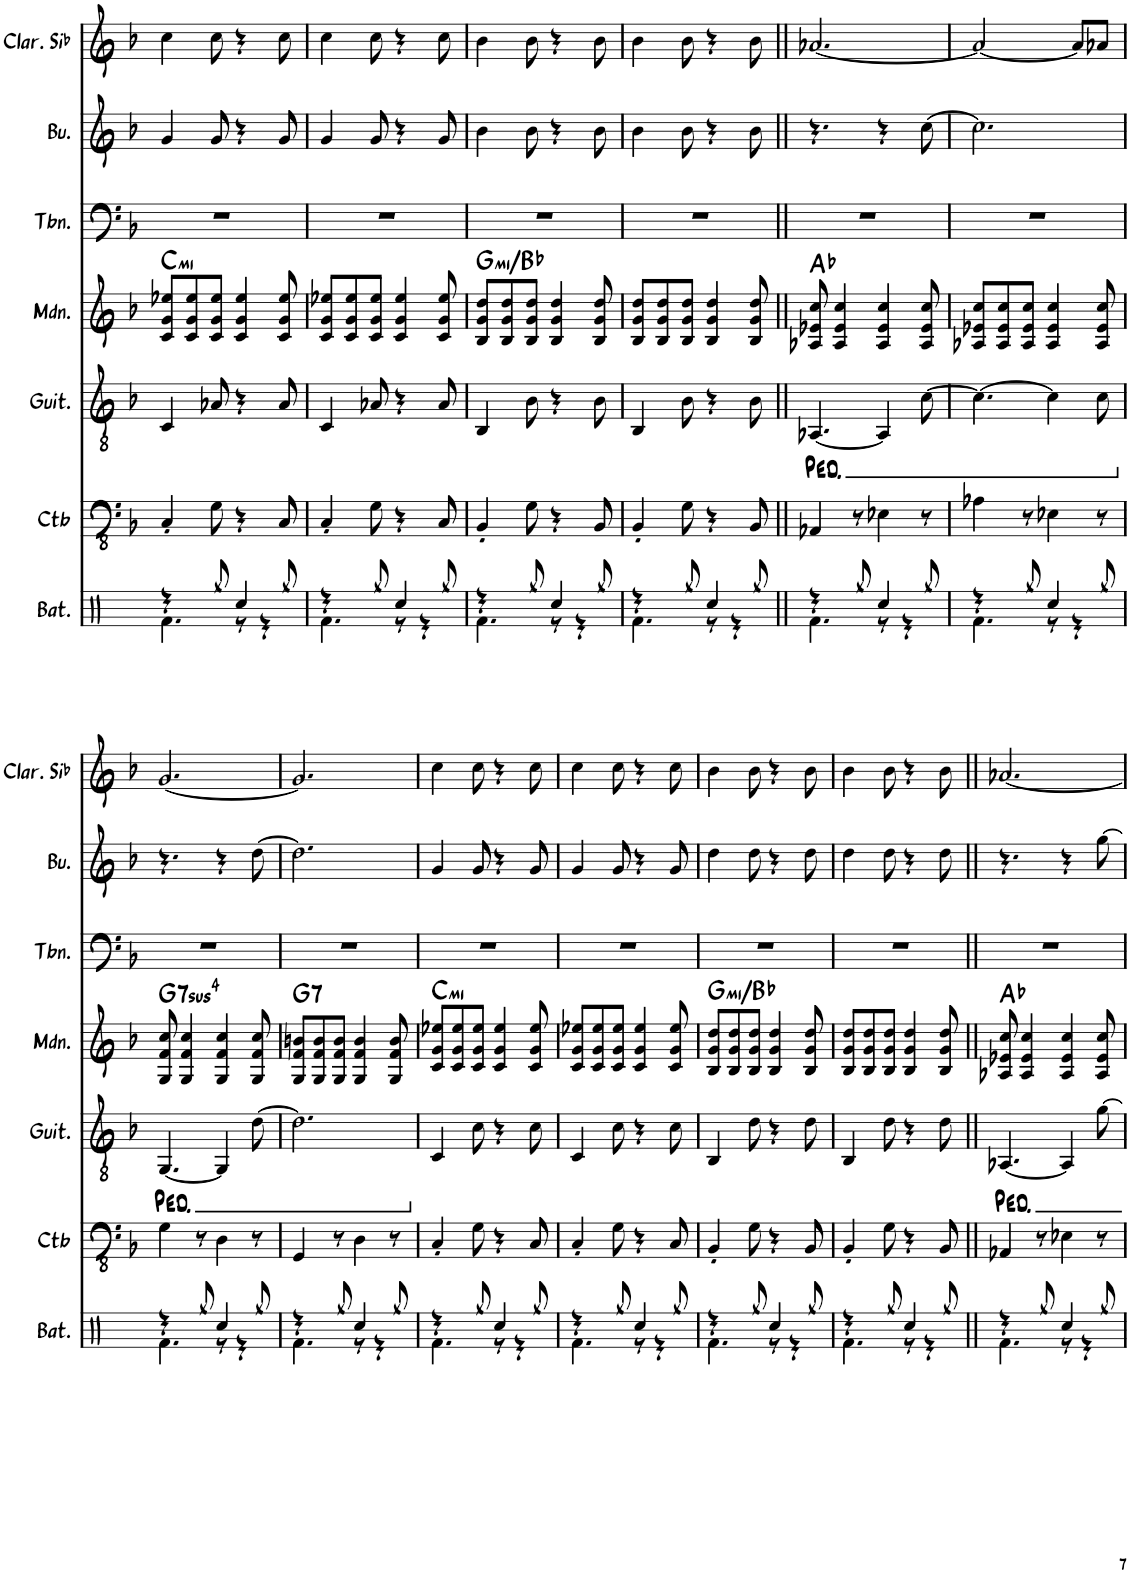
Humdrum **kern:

**kern	**kern	**kern	**kern	**harte	**kern	**kern	**kern
*part7	*part6	*part5	*part4	*part4	*part3	*part2	*part1
*staff7	*staff6	*staff5	*staff4	*	*staff3	*staff2	*staff1
*I"Batterie	*I"Contrebasse	*I"Guitare	*I"Mandoline	*	*I"Trombone	*I"Bugle	*I"Clarinette en Sib
*I'Bat.	*I'Ctb	*I'Guit.	*I'Mdn.	*	*I'Tbn.	*I'Bu.	*I'Clar. Sib
!!LO:PB:g=z
*clefX	*clefFv4	*clefGv2	*clefG2	*	*clefF4	*clefG2	*clefG2
*	*	*	*	*	*	*ITrd1c2	*ITrd1c2
*k[]	*k[b-]	*k[b-]	*k[b-]	*	*k[b-]	*k[b-]	*k[b-]
*M6/8	*M6/8	*M6/8	*M6/8	*	*M6/8	*M6/8	*M6/8
=81	=81	=81	=81	=81	=81	=81	=81
*^	*	*	*	*	*	*	*
!	!	!	!	!	!LO:H:kt=mi	!	!	!
4r	4.Rf\	4CC'/	4C/	8c/ 8g/ 8ee-X/L	C:min	2.r	4g/	4cc\
.	.	.	.	8c/ 8g/ 8ee-/	.	.	.	.
8Rgg/	.	8GG\	8A-X/	8c/ 8g/ 8ee-/J	.	.	8g/	8cc\
4Rcc/	8r	4r	4r	4c/ 4g/ 4ee-/	.	.	4r	4r
.	4r	.	.	.	.	.	.	.
8Rgg/	.	8CC/	8A-/	8c/ 8g/ 8ee-/	.	.	8g/	8cc\
=82	=82	=82	=82	=82	=82	=82	=82	=82
4r	4.Rf\	4CC'/	4C/	8c/ 8g/ 8ee-X/L	.	2.r	4g/	4cc\
.	.	.	.	8c/ 8g/ 8ee-/	.	.	.	.
8Rgg/	.	8GG\	8A-X/	8c/ 8g/ 8ee-/J	.	.	8g/	8cc\
4Rcc/	8r	4r	4r	4c/ 4g/ 4ee-/	.	.	4r	4r
.	4r	.	.	.	.	.	.	.
8Rgg/	.	8CC/	8A-/	8c/ 8g/ 8ee-/	.	.	8g/	8cc\
=83	=83	=83	=83	=83	=83	=83	=83	=83
!	!	!	!	!	!LO:H:kt=mi	!	!	!
4r	4.Rf\	4BBB-'/	4BB-/	8B-/ 8g/ 8dd/L	G:min/b3	2.r	4b-\	4b-\
.	.	.	.	8B-/ 8g/ 8dd/	.	.	.	.
8Rgg/	.	8GG\	8B-\	8B-/ 8g/ 8dd/J	.	.	8b-\	8b-\
4Rcc/	8r	4r	4r	4B-/ 4g/ 4dd/	.	.	4r	4r
.	4r	.	.	.	.	.	.	.
8Rgg/	.	8BBB-/	8B-\	8B-/ 8g/ 8dd/	.	.	8b-\	8b-\
=84	=84	=84	=84	=84	=84	=84	=84	=84
4r	4.Rf\	4BBB-'/	4BB-/	8B-/ 8g/ 8dd/L	.	2.r	4b-\	4b-\
.	.	.	.	8B-/ 8g/ 8dd/	.	.	.	.
8Rgg/	.	8GG\	8B-\	8B-/ 8g/ 8dd/J	.	.	8b-\	8b-\
4Rcc/	8r	4r	4r	4B-/ 4g/ 4dd/	.	.	4r	4r
.	4r	.	.	.	.	.	.	.
8Rgg/	.	8BBB-/	8B-\	8B-/ 8g/ 8dd/	.	.	8b-\	8b-\
=85||	=85||	=85||	=85||	=85||	=85||	=85||	=85||	=85||
*	*	*	*ped	*	*	*	*	*
4r	4.Rf\	4AAA-X/	[4.AA-X/	8A-X/ 8e-X/ 8cc/	Ab:maj	2.r	4.r	[2.a-X/
.	.	.	.	4A-/ 4e-/ 4cc/	.	.	.	.
8Rgg/	.	8r	.	.	.	.	.	.
4Rcc/	8r	4EE-X\	4AA-/]	4A-/ 4e-/ 4cc/	.	.	4r	.
.	4r	.	.	.	.	.	.	.
8Rgg/	.	8r	[8c\	8A-/ 8e-/ 8cc/	.	.	[8cc\	.
=86	=86	=86	=86	=86	=86	=86	=86	=86
4r	4.Rf\	4AA-X\	4.c\_	8A-X/ 8e-X/ 8cc/L	.	2.r	2.cc\]	2a-/_
.	.	.	.	8A-/ 8e-/ 8cc/	.	.	.	.
8Rgg/	.	8r	.	8A-/ 8e-/ 8cc/J	.	.	.	.
4Rcc/	8r	4EE-X\	4c\]	4A-/ 4e-/ 4cc/	.	.	.	.
.	4r	.	.	.	.	.	.	8a-/L]
8Rgg/	.	8r	8c\	8A-/ 8e-/ 8cc/	.	.	.	8a-X/J
!!LO:LB:g=z
=87	=87	=87	=87	=87	=87	=87	=87	=87
*	*	*	*Xped	*	*	*	*	*
*	*	*	*ped	*	*	*	*	*
!	!	!	!	!	!LO:H:kt=74	!	!	!
4r	4.Rf\	4GG\	[4.GG/	8G/ 8f/ 8cc/	G:sus4(7)	2.r	4.r	[2.g/
.	.	.	.	4G/ 4f/ 4cc/	.	.	.	.
8Rgg/	.	8r	.	.	.	.	.	.
4Rcc/	8r	4DD\	4GG/]	4G/ 4f/ 4cc/	.	.	4r	.
.	4r	.	.	.	.	.	.	.
8Rgg/	.	8r	[8d\	8G/ 8f/ 8cc/	.	.	[8dd\	.
=88	=88	=88	=88	=88	=88	=88	=88	=88
!	!	!	!	!	!LO:H:kt=7	!	!	!
4r	4.Rf\	4GGG/	2.d\]	8G/ 8f/ 8bn/L	G:7	2.r	2.dd\]	2.g/]
.	.	.	.	8G/ 8f/ 8b/	.	.	.	.
8Rgg/	.	8r	.	8G/ 8f/ 8b/J	.	.	.	.
4Rcc/	8r	4DD\	.	4G/ 4f/ 4b/	.	.	.	.
.	4r	.	.	.	.	.	.	.
8Rgg/	.	8r	.	8G/ 8f/ 8b/	.	.	.	.
=89	=89	=89	=89	=89	=89	=89	=89	=89
*	*	*	*Xped	*	*	*	*	*
!	!	!	!	!	!LO:H:kt=mi	!	!	!
4r	4.Rf\	4CC'/	4C/	8c/ 8g/ 8ee-X/L	C:min	2.r	4g/	4cc\
.	.	.	.	8c/ 8g/ 8ee-/	.	.	.	.
8Rgg/	.	8GG\	8c\	8c/ 8g/ 8ee-/J	.	.	8g/	8cc\
4Rcc/	8r	4r	4r	4c/ 4g/ 4ee-/	.	.	4r	4r
.	4r	.	.	.	.	.	.	.
8Rgg/	.	8CC/	8c\	8c/ 8g/ 8ee-/	.	.	8g/	8cc\
=90	=90	=90	=90	=90	=90	=90	=90	=90
4r	4.Rf\	4CC'/	4C/	8c/ 8g/ 8ee-X/L	.	2.r	4g/	4cc\
.	.	.	.	8c/ 8g/ 8ee-/	.	.	.	.
8Rgg/	.	8GG\	8c\	8c/ 8g/ 8ee-/J	.	.	8g/	8cc\
4Rcc/	8r	4r	4r	4c/ 4g/ 4ee-/	.	.	4r	4r
.	4r	.	.	.	.	.	.	.
8Rgg/	.	8CC/	8c\	8c/ 8g/ 8ee-/	.	.	8g/	8cc\
=91	=91	=91	=91	=91	=91	=91	=91	=91
!	!	!	!	!	!LO:H:kt=mi	!	!	!
4r	4.Rf\	4BBB-'/	4BB-/	8B-/ 8g/ 8dd/L	G:min/b3	2.r	4dd\	4b-\
.	.	.	.	8B-/ 8g/ 8dd/	.	.	.	.
8Rgg/	.	8GG\	8d\	8B-/ 8g/ 8dd/J	.	.	8dd\	8b-\
4Rcc/	8r	4r	4r	4B-/ 4g/ 4dd/	.	.	4r	4r
.	4r	.	.	.	.	.	.	.
8Rgg/	.	8BBB-/	8d\	8B-/ 8g/ 8dd/	.	.	8dd\	8b-\
=92	=92	=92	=92	=92	=92	=92	=92	=92
4r	4.Rf\	4BBB-'/	4BB-/	8B-/ 8g/ 8dd/L	.	2.r	4dd\	4b-\
.	.	.	.	8B-/ 8g/ 8dd/	.	.	.	.
8Rgg/	.	8GG\	8d\	8B-/ 8g/ 8dd/J	.	.	8dd\	8b-\
4Rcc/	8r	4r	4r	4B-/ 4g/ 4dd/	.	.	4r	4r
.	4r	.	.	.	.	.	.	.
8Rgg/	.	8BBB-/	8d\	8B-/ 8g/ 8dd/	.	.	8dd\	8b-\
=93||	=93||	=93||	=93||	=93||	=93||	=93||	=93||	=93||
4r	4.Rf\	4AAA-X/	[4.AA-X/	8A-X/ 8e-X/ 8cc/	Ab:maj	2.r	4.r	[2.a-X/
.	.	.	.	4A-/ 4e-/ 4cc/	.	.	.	.
8Rgg/	.	8r	.	.	.	.	.	.
4Rcc/	8r	4EE-X\	4AA-/]	4A-/ 4e-/ 4cc/	.	.	4r	.
.	4r	.	.	.	.	.	.	.
8Rgg/	.	8r	[8g\	8A-/ 8e-/ 8cc/	.	.	[8gg\	.
*v	*v	*	*	*	*	*	*	*
=	=	=	=	=	=	=	=
*-	*-	*-	*-	*-	*-	*-	*-
